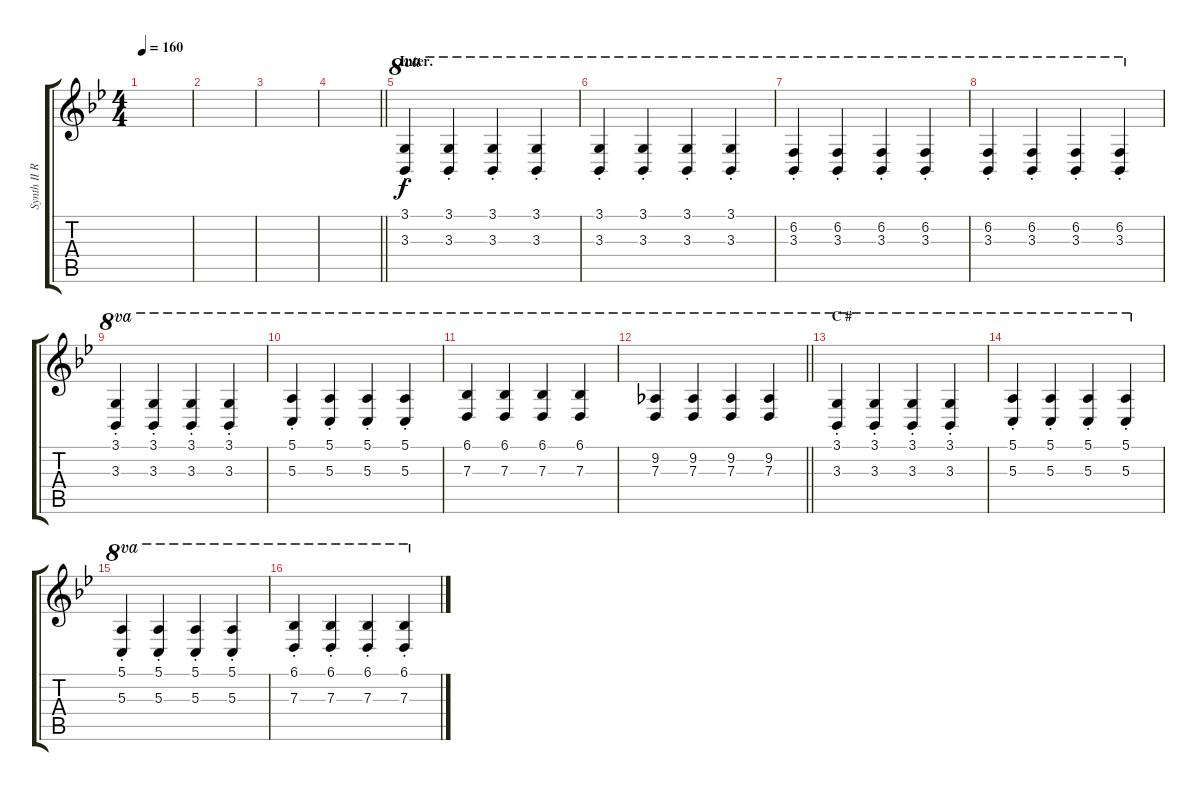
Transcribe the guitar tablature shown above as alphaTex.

\track ("Synth II Right (Kotobuki Tsumugi)" "Synth II R") {instrument electricpiano1}
\staff {score tabs}
\tuning (E4 B3 G3 D3 A2 E2) {hide}
\ts (4 4)
\tempo 160
\clef g2
\ks bb
|
|
|
\barLineRight lightlight
|
\section ("" "Inter.")
(3.1{st} 3.3{st}).4{ot 8va} (3.1{st} 3.3{st}).4{ot 8va} (3.1{st} 3.3{st}).4{ot 8va} (3.1{st} 3.3{st}).4{ot 8va} |
(3.1{st} 3.3{st}).4{ot 8va} (3.1{st} 3.3{st}).4{ot 8va} (3.1{st} 3.3{st}).4{ot 8va} (3.1{st} 3.3{st}).4{ot 8va} |
(6.2{st} 3.3{st}).4{ot 8va} (6.2{st} 3.3{st}).4{ot 8va} (6.2{st} 3.3{st}).4{ot 8va} (6.2{st} 3.3{st}).4{ot 8va} |
(6.2{st} 3.3{st}).4{ot 8va} (6.2{st} 3.3{st}).4{ot 8va} (6.2{st} 3.3{st}).4{ot 8va} (6.2{st} 3.3{st}).4{ot 8va} |
(3.1{st} 3.3{st}).4{ot 8va} (3.1{st} 3.3{st}).4{ot 8va} (3.1{st} 3.3{st}).4{ot 8va} (3.1{st} 3.3{st}).4{ot 8va} |
(5.1{st} 5.3{st}).4{ot 8va} (5.1{st} 5.3{st}).4{ot 8va} (5.1{st} 5.3{st}).4{ot 8va} (5.1{st} 5.3{st}).4{ot 8va} |
(6.1 7.3).4{ot 8va} (6.1 7.3).4{ot 8va} (6.1 7.3).4{ot 8va} (6.1 7.3).4{ot 8va} |
\barLineRight lightlight
(9.2 7.3).4{ot 8va} (9.2 7.3).4{ot 8va} (9.2 7.3).4{ot 8va} (9.2 7.3).4{ot 8va} |
\section ("" "C #")
(3.1{st} 3.3{st}).4{ot 8va} (3.1{st} 3.3{st}).4{ot 8va} (3.1{st} 3.3{st}).4{ot 8va} (3.1{st} 3.3{st}).4{ot 8va} |
(5.1{st} 5.3{st}).4{ot 8va} (5.1{st} 5.3{st}).4{ot 8va} (5.1{st} 5.3{st}).4{ot 8va} (5.1{st} 5.3{st}).4{ot 8va} |
(5.1{st} 5.3{st}).4{ot 8va} (5.1{st} 5.3{st}).4{ot 8va} (5.1{st} 5.3{st}).4{ot 8va} (5.1{st} 5.3{st}).4{ot 8va} |
(6.1{st} 7.3{st}).4{ot 8va} (6.1{st} 7.3{st}).4{ot 8va} (6.1{st} 7.3{st}).4{ot 8va} (6.1{st} 7.3{st}).4{ot 8va}
